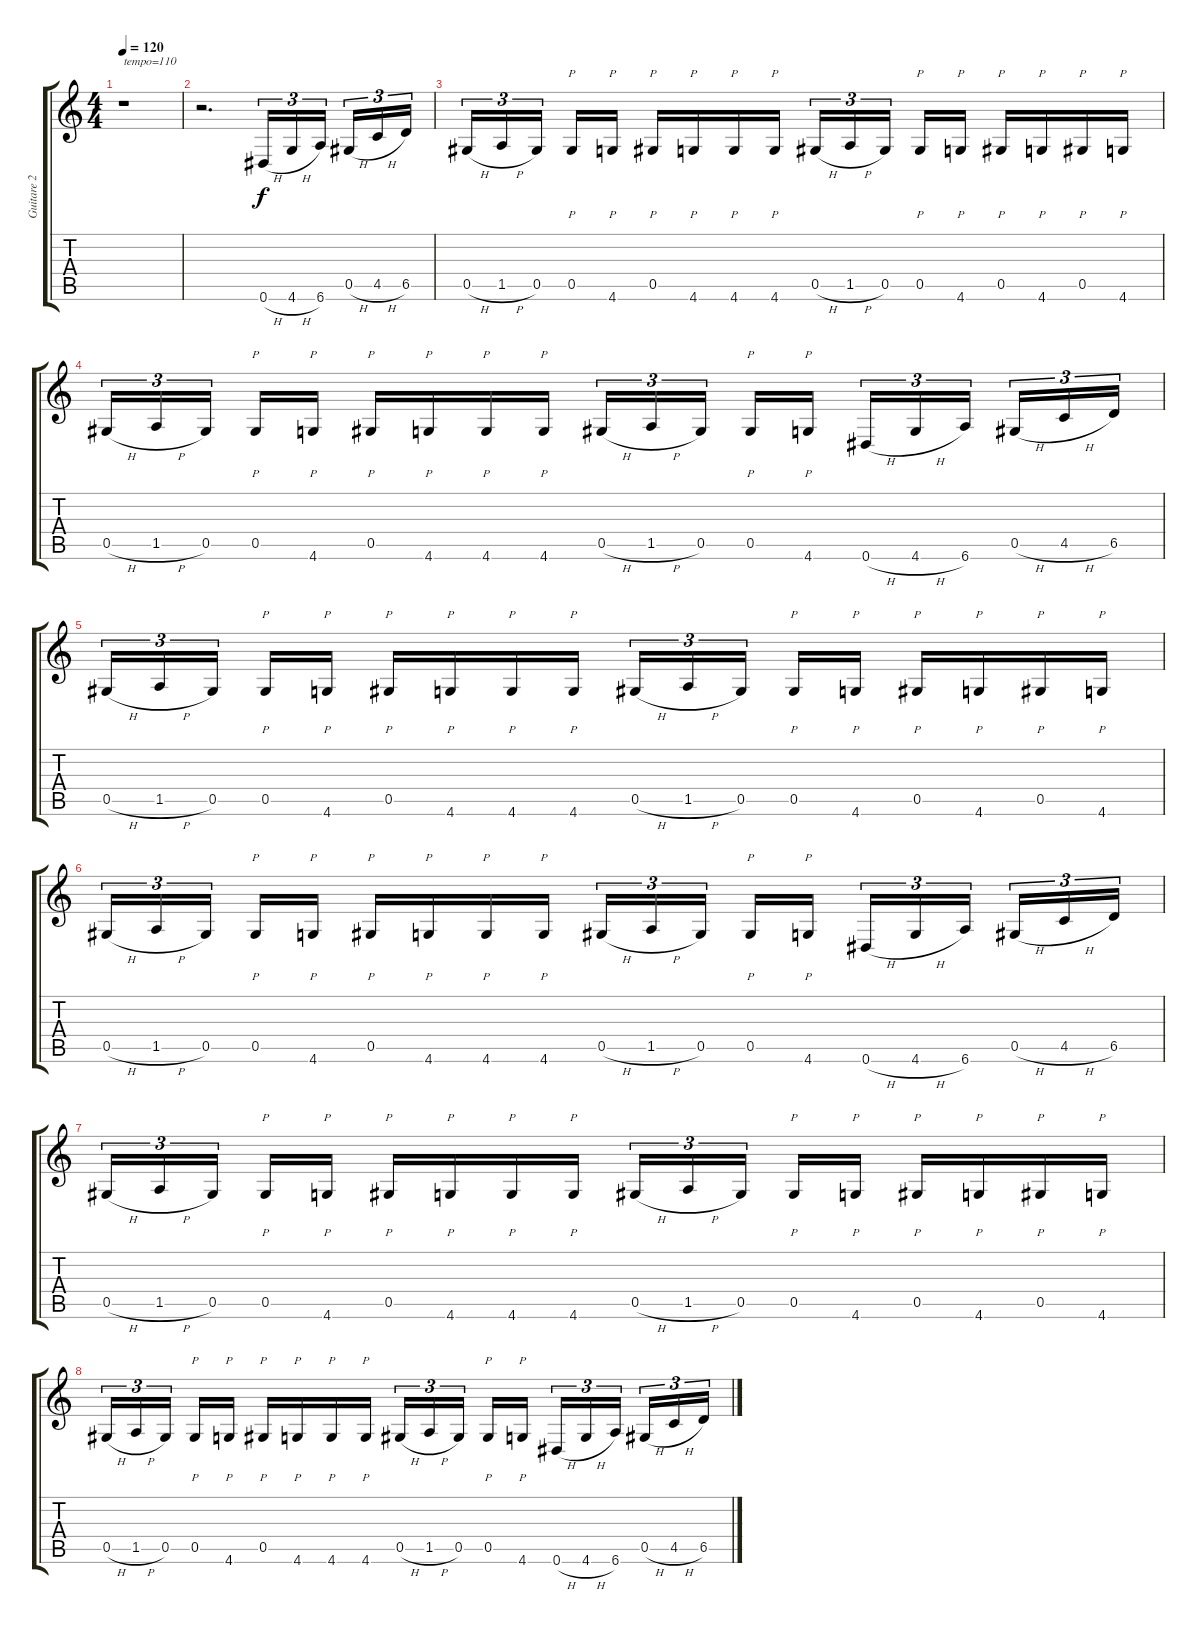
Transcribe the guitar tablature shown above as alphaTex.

\track ("Guitare 2" "Guitare 2") {instrument distortionguitar}
\staff {score tabs}
\tuning (Eb4 Bb3 Gb3 Db3 Ab2 Eb2) {hide}
\ts (4 4)
\tempo 120
\clef g2
\ks c
r.1{txt "tempo=110" dy f} |
r.2{d} 0.6{h}.16{tu (3 2)} 4.6{h}.16{tu (3 2)} 6.6.16{tu (3 2)} 0.5{h}.16{tu (3 2)} 4.5{h}.16{tu (3 2)} 6.5.16{tu (3 2)} |
0.5{h}.16{tu (3 2)} 1.5{h}.16{tu (3 2)} 0.5.16{tu (3 2)} 0.5.16{p} 4.6.16{p} 0.5.16{p} 4.6.16{p} 4.6.16{p} 4.6.16{p} 0.5{h}.16{tu (3 2)} 1.5{h}.16{tu (3 2)} 0.5.16{tu (3 2)} 0.5.16{p} 4.6.16{p} 0.5.16{p} 4.6.16{p} 0.5.16{p} 4.6.16{p} |
0.5{h}.16{tu (3 2)} 1.5{h}.16{tu (3 2)} 0.5.16{tu (3 2)} 0.5.16{p} 4.6.16{p} 0.5.16{p} 4.6.16{p} 4.6.16{p} 4.6.16{p} 0.5{h}.16{tu (3 2)} 1.5{h}.16{tu (3 2)} 0.5.16{tu (3 2)} 0.5.16{p} 4.6.16{p} 0.6{h}.16{tu (3 2)} 4.6{h}.16{tu (3 2)} 6.6.16{tu (3 2)} 0.5{h}.16{tu (3 2)} 4.5{h}.16{tu (3 2)} 6.5.16{tu (3 2)} |
0.5{h}.16{tu (3 2)} 1.5{h}.16{tu (3 2)} 0.5.16{tu (3 2)} 0.5.16{p} 4.6.16{p} 0.5.16{p} 4.6.16{p} 4.6.16{p} 4.6.16{p} 0.5{h}.16{tu (3 2)} 1.5{h}.16{tu (3 2)} 0.5.16{tu (3 2)} 0.5.16{p} 4.6.16{p} 0.5.16{p} 4.6.16{p} 0.5.16{p} 4.6.16{p} |
0.5{h}.16{tu (3 2)} 1.5{h}.16{tu (3 2)} 0.5.16{tu (3 2)} 0.5.16{p} 4.6.16{p} 0.5.16{p} 4.6.16{p} 4.6.16{p} 4.6.16{p} 0.5{h}.16{tu (3 2)} 1.5{h}.16{tu (3 2)} 0.5.16{tu (3 2)} 0.5.16{p} 4.6.16{p} 0.6{h}.16{tu (3 2)} 4.6{h}.16{tu (3 2)} 6.6.16{tu (3 2)} 0.5{h}.16{tu (3 2)} 4.5{h}.16{tu (3 2)} 6.5.16{tu (3 2)} |
0.5{h}.16{tu (3 2)} 1.5{h}.16{tu (3 2)} 0.5.16{tu (3 2)} 0.5.16{p} 4.6.16{p} 0.5.16{p} 4.6.16{p} 4.6.16{p} 4.6.16{p} 0.5{h}.16{tu (3 2)} 1.5{h}.16{tu (3 2)} 0.5.16{tu (3 2)} 0.5.16{p} 4.6.16{p} 0.5.16{p} 4.6.16{p} 0.5.16{p} 4.6.16{p} |
0.5{h}.16{tu (3 2)} 1.5{h}.16{tu (3 2)} 0.5.16{tu (3 2)} 0.5.16{p} 4.6.16{p} 0.5.16{p} 4.6.16{p} 4.6.16{p} 4.6.16{p} 0.5{h}.16{tu (3 2)} 1.5{h}.16{tu (3 2)} 0.5.16{tu (3 2)} 0.5.16{p} 4.6.16{p} 0.6{h}.16{tu (3 2)} 4.6{h}.16{tu (3 2)} 6.6.16{tu (3 2)} 0.5{h}.16{tu (3 2)} 4.5{h}.16{tu (3 2)} 6.5.16{tu (3 2)}
